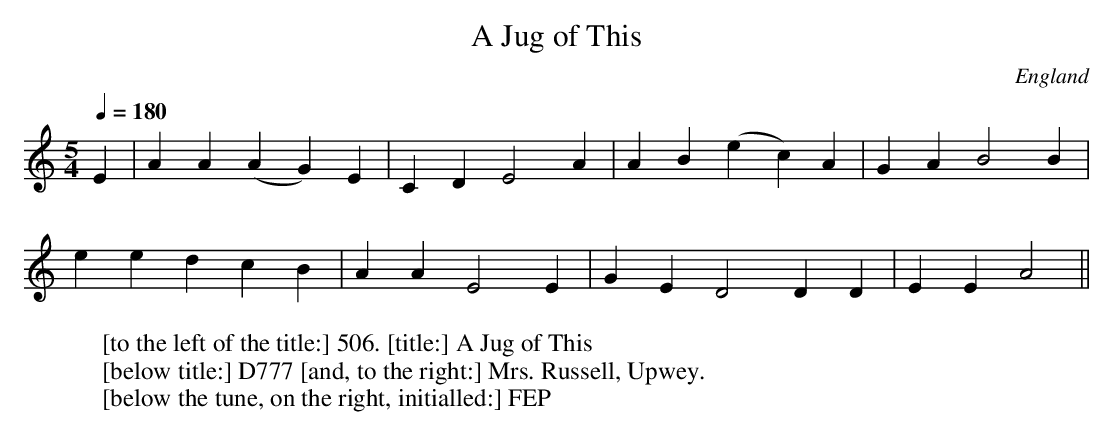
X:1
T:Jug of This, A
O:England
M:5/4
L:1/4
Q:1/4=180
K:C
E|AA (AG)E|CD E2A|AB (ec)A|GA B2B|
ee dcB|AA E2E|GE D2DD|EE A2||
W:[to the left of the title:] 506. [title:] A Jug of This
W:[below title:] D777 [and, to the right:] Mrs. Russell, Upwey.
W:[below the tune, on the right, initialled:] FEP
